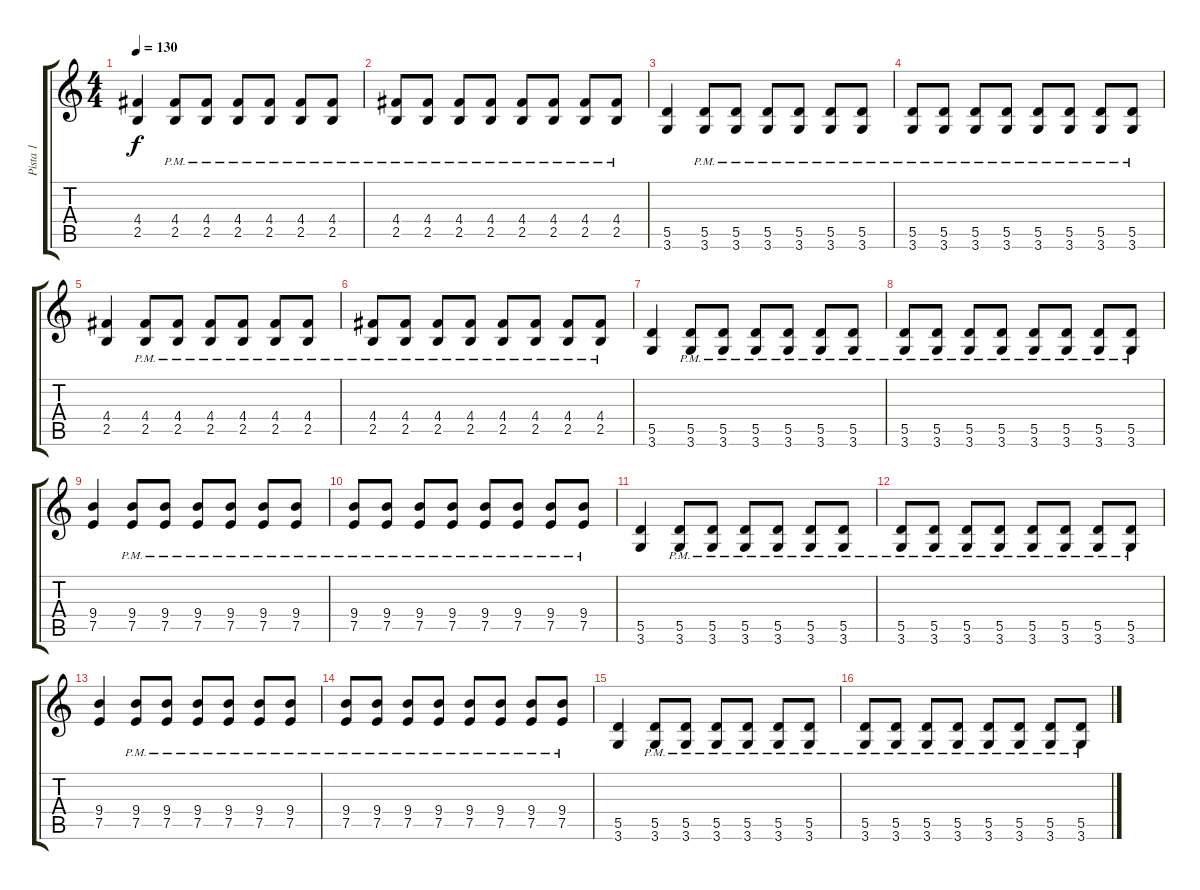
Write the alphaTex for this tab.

\track ("Pista 1" "Pista 1") {instrument distortionguitar}
\staff {score tabs}
\tuning (E4 B3 G3 D3 A2 E2) {hide}
\ts (4 4)
\tempo 130
\clef g2
\ks c
(4.4 2.5).4{dy f} (4.4{pm} 2.5{pm}).8 (4.4{pm} 2.5{pm}).8 (4.4{pm} 2.5).8 (4.4{pm} 2.5).8 (4.4{pm} 2.5).8 (4.4{pm} 2.5).8 |
(4.4{pm} 2.5{pm}).8 (4.4{pm} 2.5{pm}).8 (4.4{pm} 2.5{pm}).8 (4.4{pm} 2.5{pm}).8 (4.4{pm} 2.5{pm}).8 (4.4{pm} 2.5{pm}).8 (4.4{pm} 2.5{pm}).8 (4.4{pm} 2.5{pm}).8 |
(5.5 3.6).4 (5.5{pm} 3.6{pm}).8 (5.5{pm} 3.6{pm}).8 (5.5{pm} 3.6{pm}).8 (5.5{pm} 3.6{pm}).8 (5.5{pm} 3.6{pm}).8 (5.5{pm} 3.6{pm}).8 |
(5.5{pm} 3.6{pm}).8 (5.5{pm} 3.6{pm}).8 (5.5{pm} 3.6{pm}).8 (5.5{pm} 3.6{pm}).8 (5.5{pm} 3.6{pm}).8 (5.5{pm} 3.6{pm}).8 (5.5{pm} 3.6{pm}).8 (5.5{pm} 3.6{pm}).8 |
(4.4 2.5).4 (4.4{pm} 2.5{pm}).8 (4.4{pm} 2.5{pm}).8 (4.4{pm} 2.5).8 (4.4{pm} 2.5).8 (4.4{pm} 2.5).8 (4.4{pm} 2.5).8 |
(4.4{pm} 2.5{pm}).8 (4.4{pm} 2.5{pm}).8 (4.4{pm} 2.5{pm}).8 (4.4{pm} 2.5{pm}).8 (4.4{pm} 2.5{pm}).8 (4.4{pm} 2.5{pm}).8 (4.4{pm} 2.5{pm}).8 (4.4{pm} 2.5{pm}).8 |
(5.5 3.6).4 (5.5{pm} 3.6{pm}).8 (5.5{pm} 3.6{pm}).8 (5.5{pm} 3.6{pm}).8 (5.5{pm} 3.6{pm}).8 (5.5{pm} 3.6{pm}).8 (5.5{pm} 3.6{pm}).8 |
(5.5{pm} 3.6{pm}).8 (5.5{pm} 3.6{pm}).8 (5.5{pm} 3.6{pm}).8 (5.5{pm} 3.6{pm}).8 (5.5{pm} 3.6{pm}).8 (5.5{pm} 3.6{pm}).8 (5.5{pm} 3.6{pm}).8 (5.5{pm} 3.6{pm}).8 |
(9.4 7.5).4 (9.4{pm} 7.5{pm}).8 (9.4{pm} 7.5{pm}).8 (9.4{pm} 7.5).8 (9.4{pm} 7.5).8 (9.4{pm} 7.5).8 (9.4{pm} 7.5).8 |
(9.4{pm} 7.5{pm}).8 (9.4{pm} 7.5{pm}).8 (9.4{pm} 7.5{pm}).8 (9.4{pm} 7.5{pm}).8 (9.4{pm} 7.5{pm}).8 (9.4{pm} 7.5{pm}).8 (9.4{pm} 7.5{pm}).8 (9.4{pm} 7.5{pm}).8 |
(5.5 3.6).4 (5.5{pm} 3.6{pm}).8 (5.5{pm} 3.6{pm}).8 (5.5{pm} 3.6{pm}).8 (5.5{pm} 3.6{pm}).8 (5.5{pm} 3.6{pm}).8 (5.5{pm} 3.6{pm}).8 |
(5.5{pm} 3.6{pm}).8 (5.5{pm} 3.6{pm}).8 (5.5{pm} 3.6{pm}).8 (5.5{pm} 3.6{pm}).8 (5.5{pm} 3.6{pm}).8 (5.5{pm} 3.6{pm}).8 (5.5{pm} 3.6{pm}).8 (5.5{pm} 3.6{pm}).8 |
(9.4 7.5).4 (9.4{pm} 7.5{pm}).8 (9.4{pm} 7.5{pm}).8 (9.4{pm} 7.5).8 (9.4{pm} 7.5).8 (9.4{pm} 7.5).8 (9.4{pm} 7.5).8 |
(9.4{pm} 7.5{pm}).8 (9.4{pm} 7.5{pm}).8 (9.4{pm} 7.5{pm}).8 (9.4{pm} 7.5{pm}).8 (9.4{pm} 7.5{pm}).8 (9.4{pm} 7.5{pm}).8 (9.4{pm} 7.5{pm}).8 (9.4{pm} 7.5{pm}).8 |
(5.5 3.6).4 (5.5{pm} 3.6{pm}).8 (5.5{pm} 3.6{pm}).8 (5.5{pm} 3.6{pm}).8 (5.5{pm} 3.6{pm}).8 (5.5{pm} 3.6{pm}).8 (5.5{pm} 3.6{pm}).8 |
(5.5{pm} 3.6{pm}).8 (5.5{pm} 3.6{pm}).8 (5.5{pm} 3.6{pm}).8 (5.5{pm} 3.6{pm}).8 (5.5{pm} 3.6{pm}).8 (5.5{pm} 3.6{pm}).8 (5.5{pm} 3.6{pm}).8 (5.5{pm} 3.6{pm}).8
